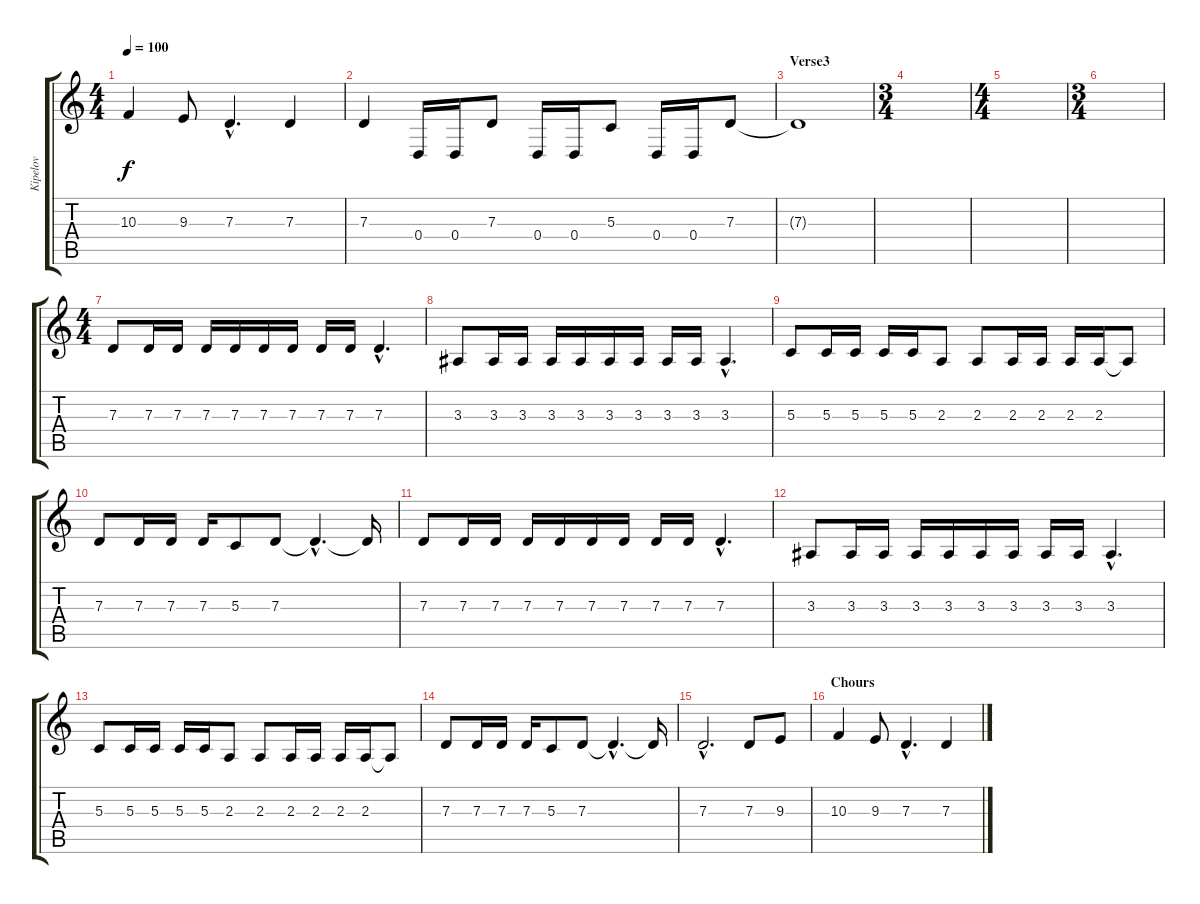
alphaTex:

\track ("Kipelov" "Kipelov") {instrument synthvoice}
\staff {score tabs}
\tuning (E4 B3 G3 D3 A2 E2) {hide}
\ts (4 4)
\tempo 100
\clef g2
\ks c
10.3.4{dy f} 9.3.8 7.3{hac}.4{d} 7.3.4 |
7.3.4 0.4.16 0.4.16 7.3.8 0.4.16 0.4.16 5.3.8 0.4.16 0.4.16 7.3.8 |
\section ("" "Verse3")
7.3{t}.1 |
\ts (3 4)
|
\ts (4 4)
|
\ts (3 4)
|
\ts (4 4)
7.3.8 7.3.16 7.3.16 7.3.16 7.3.16 7.3.16 7.3.16 7.3.16 7.3.16 7.3{hac}.4{d} |
3.3.8 3.3.16 3.3.16 3.3.16 3.3.16 3.3.16 3.3.16 3.3.16 3.3.16 3.3{hac}.4{d} |
5.3.8 5.3.16 5.3.16 5.3.16 5.3.16 2.3.8 2.3.8 2.3.16 2.3.16 2.3.16 2.3.16 2.3{t}.8 |
7.3.8 7.3.16 7.3.16 7.3.16 5.3.8 7.3.8 7.3{hac t}.4{d} 7.3{t}.16 |
7.3.8 7.3.16 7.3.16 7.3.16 7.3.16 7.3.16 7.3.16 7.3.16 7.3.16 7.3{hac}.4{d} |
3.3.8 3.3.16 3.3.16 3.3.16 3.3.16 3.3.16 3.3.16 3.3.16 3.3.16 3.3{hac}.4{d} |
5.3.8 5.3.16 5.3.16 5.3.16 5.3.16 2.3.8 2.3.8 2.3.16 2.3.16 2.3.16 2.3.16 2.3{t}.8 |
7.3.8 7.3.16 7.3.16 7.3.16 5.3.8 7.3.8 7.3{hac t}.4{d} 7.3{t}.16 |
7.3{hac}.2{d} 7.3.8 9.3.8 |
\section ("" "Chours")
10.3.4 9.3.8 7.3{hac}.4{d} 7.3.4
